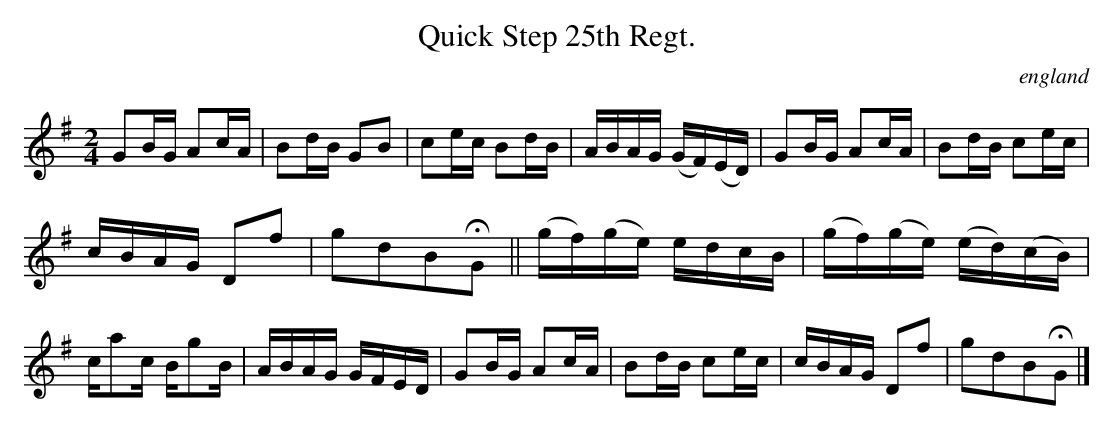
X:1
T:Quick Step 25th Regt.
O:england
M:2/4
K:G
G2BG A2cA| B2dB G2B2| c2ec B2dB| ABAG (GF)(ED)|\
G2BG A2cA| B2dB c2ec|
cBAG D2f2| g2d2B2HG2||\
(gf)(ge) edcB| (gf)(ge) (ed)(cB)|
ca2c Bg2B| ABAG GFED|\
G2BG A2cA| B2dB c2ec| cBAG D2f2| g2d2B2HG2|]
